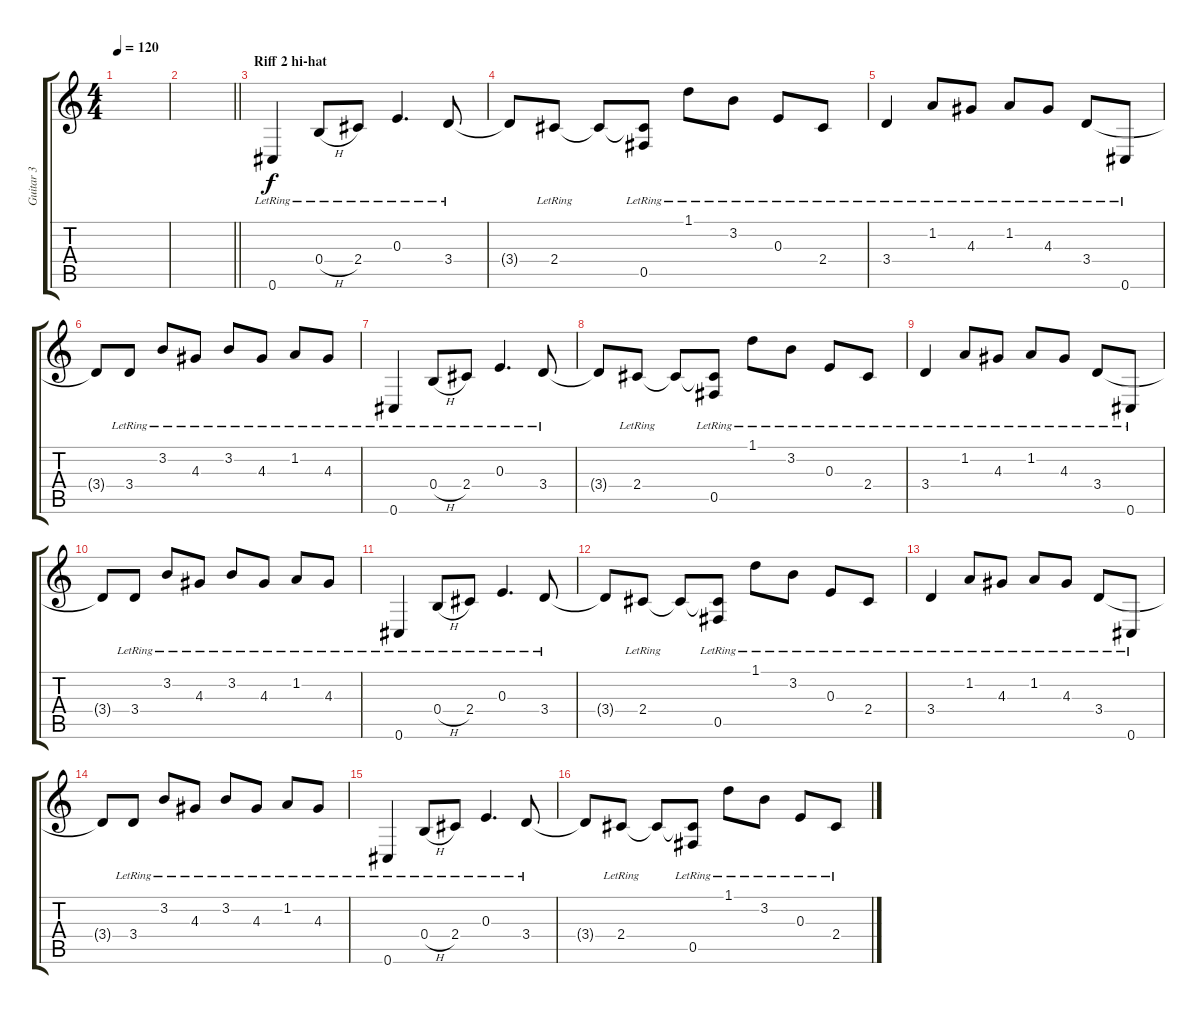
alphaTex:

\track ("Guitar 3" "Guitar 3") {instrument distortionguitar}
\staff {score tabs}
\tuning (Db4 Ab3 E3 B2 Gb2 Db2) {hide}
\ts (4 4)
\tempo 120
\clef g2
\ks c
|
\barLineRight lightlight
|
\section ("" "Riff 2 hi-hat")
0.6{lr}.4 0.4{h lr}.8 2.4{lr}.8 0.3{lr}.4{d} 3.4{lr}.8 |
3.4{t}.8 2.4{lr}.8 2.4{t}.8 (2.4{t} 0.5{lr}).8 1.1{lr}.8 3.2{lr}.8 0.3{lr}.8 2.4{lr}.8 |
3.4{lr}.4 1.2{lr}.8 4.3{lr}.8 1.2{lr}.8 4.3{lr}.8 3.4{lr}.8 0.6{lr}.8 |
3.4{t}.8 3.4{lr}.8 3.2{lr}.8 4.3{lr}.8 3.2{lr}.8 4.3{lr}.8 1.2{lr}.8 4.3{lr}.8 |
0.6{lr}.4 0.4{h lr}.8 2.4{lr}.8 0.3{lr}.4{d} 3.4{lr}.8 |
3.4{t}.8 2.4{lr}.8 2.4{t}.8 (2.4{t} 0.5{lr}).8 1.1{lr}.8 3.2{lr}.8 0.3{lr}.8 2.4{lr}.8 |
3.4{lr}.4 1.2{lr}.8 4.3{lr}.8 1.2{lr}.8 4.3{lr}.8 3.4{lr}.8 0.6{lr}.8 |
3.4{t}.8 3.4{lr}.8 3.2{lr}.8 4.3{lr}.8 3.2{lr}.8 4.3{lr}.8 1.2{lr}.8 4.3{lr}.8 |
0.6{lr}.4 0.4{h lr}.8 2.4{lr}.8 0.3{lr}.4{d} 3.4{lr}.8 |
3.4{t}.8 2.4{lr}.8 2.4{t}.8 (2.4{t} 0.5{lr}).8 1.1{lr}.8 3.2{lr}.8 0.3{lr}.8 2.4{lr}.8 |
3.4{lr}.4 1.2{lr}.8 4.3{lr}.8 1.2{lr}.8 4.3{lr}.8 3.4{lr}.8 0.6{lr}.8 |
3.4{t}.8 3.4{lr}.8 3.2{lr}.8 4.3{lr}.8 3.2{lr}.8 4.3{lr}.8 1.2{lr}.8 4.3{lr}.8 |
0.6{lr}.4 0.4{h lr}.8 2.4{lr}.8 0.3{lr}.4{d} 3.4{lr}.8 |
3.4{t}.8 2.4{lr}.8 2.4{t}.8 (2.4{t} 0.5{lr}).8 1.1{lr}.8 3.2{lr}.8 0.3{lr}.8 2.4{lr}.8
